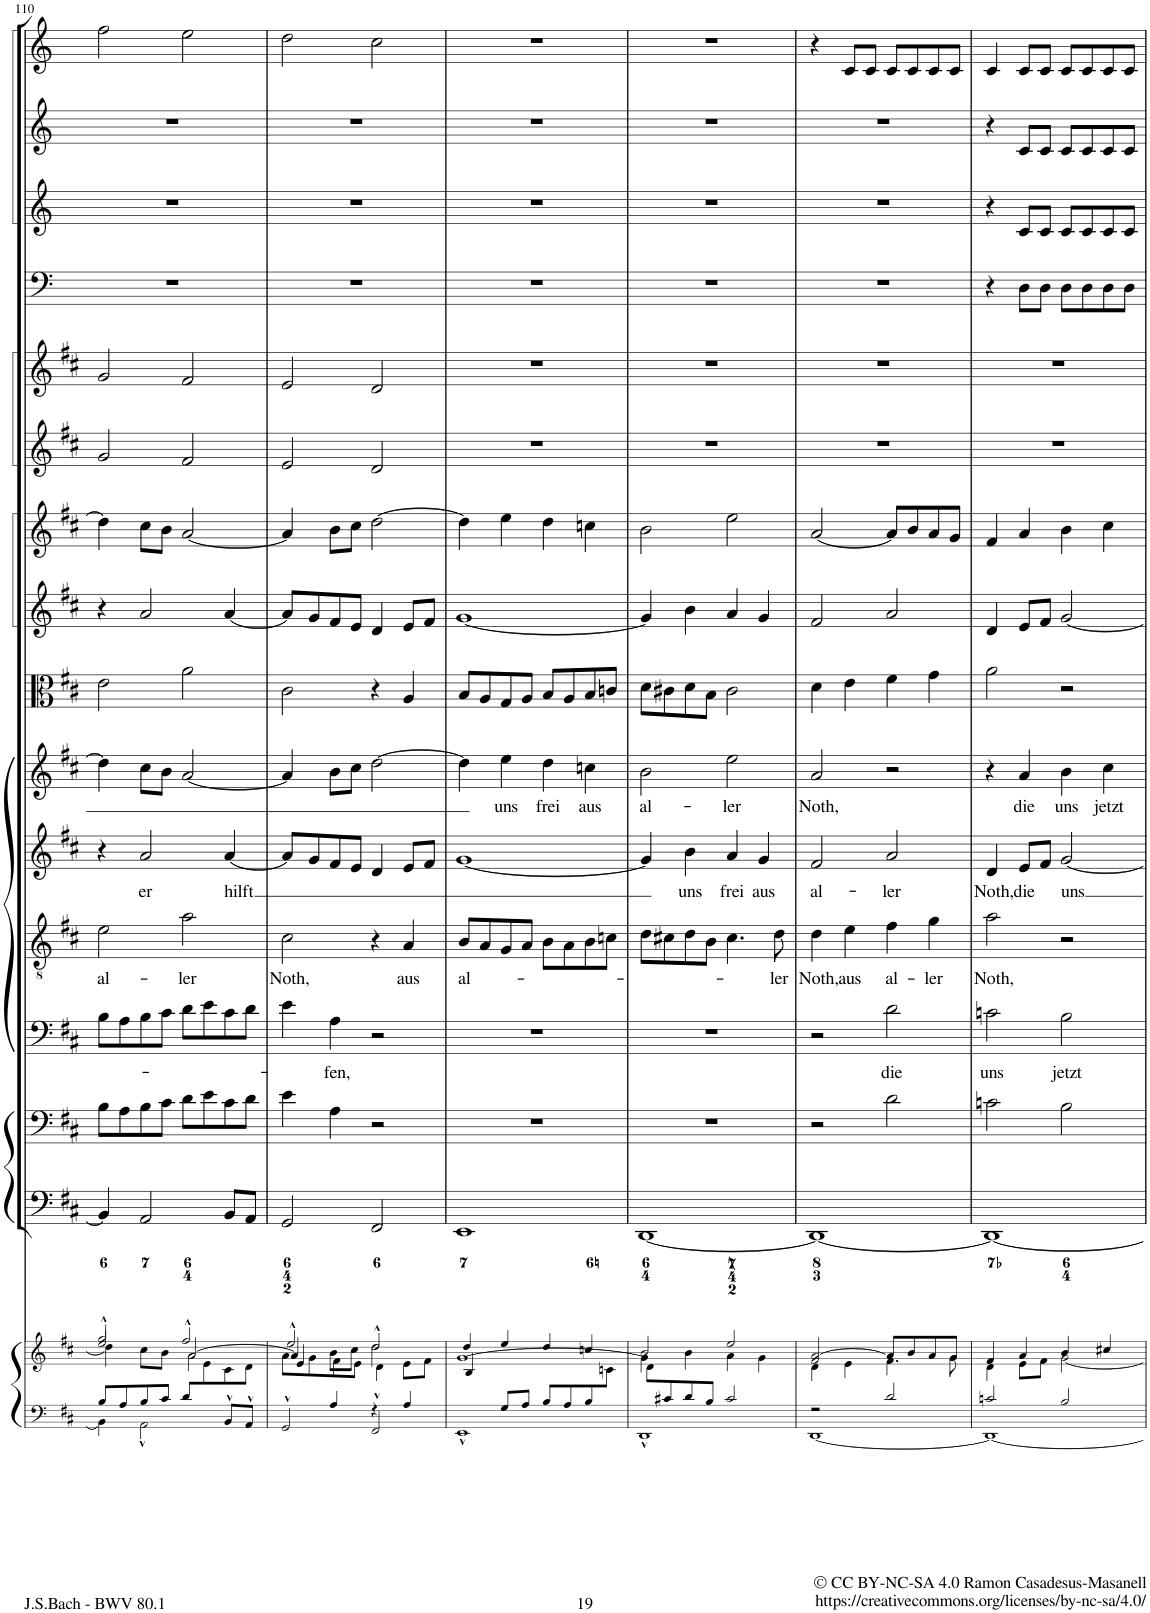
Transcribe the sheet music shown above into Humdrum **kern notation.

**kern	**kern	**kern	**kern	**kern	**text	**kern	**text	**kern	**text	**kern	**text	**kern	**kern	**kern	**kern	**kern	**kern	**kern	**kern	**kern
*part16	*part16	*part15	*part14	*part13	*part13	*part12	*part12	*part11	*part11	*part10	*part10	*part9	*part8	*part7	*part6	*part5	*part4	*part3	*part2	*part1
*staff17	*staff16	*staff15	*staff14	*staff13	*staff13	*staff12	*staff12	*staff11	*staff11	*staff10	*staff10	*staff9	*staff8	*staff7	*staff6	*staff5	*staff4	*staff3	*staff2	*staff1
*I"Piano reduction	*	*I"Violone	*I"Violoncello	*I"Basso	*	*I"Tenore	*	*I"Alto	*	*I"Soprano	*	*I"Viola	*I"Violino II	*I"Violino I	*I"Oboe II	*I"Oboe I	*I"Timpani	*I"Tromba III (D)	*I"Tromba II (D)	*I"Tromba I (D)
*I'Pno	*	*	*	*	*	*	*	*	*	*	*	*	*	*	*I'Ob	*I'Ob	*I'Timp	*	*	*
!!LO:PB:g=z
*clefF4	*clefG2	*clefF4	*clefF4	*clefF4	*	*clefGv2	*	*clefG2	*	*clefG2	*	*clefC3	*clefG2	*clefG2	*clefG2	*clefG2	*clefF4	*clefG2	*clefG2	*clefG2
*	*	*Trd7c12	*	*	*	*	*	*	*	*	*	*	*	*	*	*	*	*Trd-1c-2	*Trd-1c-2	*Trd-1c-2
*k[f#c#]	*k[f#c#]	*k[f#c#]	*k[f#c#]	*k[f#c#]	*	*k[f#c#]	*	*k[f#c#]	*	*k[f#c#]	*	*k[f#c#]	*k[f#c#]	*k[f#c#]	*k[f#c#]	*k[f#c#]	*k[]	*k[]	*k[]	*k[]
*M4/4	*M4/4	*M4/4	*M4/4	*M4/4	*	*M4/4	*	*M4/4	*	*M4/4	*	*M4/4	*M4/4	*M4/4	*M4/4	*M4/4	*M4/4	*M4/4	*M4/4	*M4/4
*met(c)	*met(c)	*met(c)	*met(c)	*met(c)	*	*met(c)	*	*met(c)	*	*met(c)	*	*met(c)	*met(c)	*met(c)	*met(c)	*met(c)	*met(c)	*met(c)	*met(c)	*met(c)
=110	=110	=110	=110	=110	=110	=110	=110	=110	=110	=110	=110	=110	=110	=110	=110	=110	=110	=110	=110	=110
*^	*^	*	*	*	*	*	*	*	*	*	*	*	*	*	*	*	*	*	*	*
*	*	*	*^	*	*	*	*	*	*	*	*	*	*	*	*	*	*	*	*	*	*	*
*	*	*	*	*^	*	*	*	*	*	*	*	*	*	*	*	*	*	*	*	*	*	*	*
!	!	!	!	!	!	!	!	!	!	!	!LO:LY:b	!	!	!	!	!	!	!	!	!	!	!	!	!
8B/L	4BB\]	2gg^^/	4dd\]	2ee/	8ryy	4BB/]	8B\L	8B\L	.	2e\	al-	4r	.	4dd\]	.	2e\	4r	4dd\]	2g/	2g/	1r	1r	1r	2ff\
*	*	*	*	*v	*v	*	*	*	*	*	*	*	*	*	*	*	*	*	*	*	*	*	*	*
8A/	.	.	.	.	.	8A\	8A\	.	.	.	.	.	.	.	.	.	.	.	.	.	.	.	.
!	!	!	!	!	!	!	!	!	!	!	!	!LO:LY:b	!	!	!	!	!	!	!	!	!	!	!
8B/	2AA^^\	.	8cc#\L	.	2AA/	8B\	8B\	.	.	.	2a/	er	8cc#\L	.	.	2a/	8cc#\L	.	.	.	.	.	.
8c#/J	.	.	8b\J	.	.	8c#\J	8c#\J	.	.	.	.	.	8b\J	.	.	.	8b\J	.	.	.	.	.	.
!	!	!	!	!	!	!	!	!	!	!LO:LY:b	!	!	!	!	!	!	!	!	!	!	!	!	!
8d/L	.	2ff#^^/	2a\	[2a/	.	8d\L	8d\L	.	2a\	-ler	.	.	[2a/	.	2a\	.	[2a/	2f#/	2f#/	.	.	.	2ee\
*	*	*	*	*^	*	*	*	*	*	*	*	*	*	*	*	*	*	*	*	*	*	*	*
4.ryy	.	.	.	.	8e\	.	8e\	8e\	.	.	.	.	.	.	.	.	.	.	.	.	.	.	.	.
!	!	!	!	!	!	!	!	!	!	!	!	!	!LO:LY:b	!	!	!	!	!	!	!	!	!	!	!
.	8BB^^/L	.	.	.	8c#\	8BB/L	8c#\	8c#\	.	.	.	[4a/	-hilft	.	.	.	[4a/	.	.	.	.	.	.	.
.	8AA^^/J	.	.	.	8d\J	8AA/J	8d\J	8d\J	.	.	.	.	.	.	.	.	.	.	.	.	.	.	.	.
=111	=111	=111	=111	=111	=111	=111	=111	=111	=111	=111	=111	=111	=111	=111	=111	=111	=111	=111	=111	=111	=111	=111	=111	=111
!	!	!	!	!	!	!	!	!	!	!	!LO:LY:b	!	!	!	!	!	!	!	!	!	!	!	!	!
4ryy	2GG^^/	2ee^^/	8a\L	4a/]	4e/	2GG/	4e\	4e\	.	2c#\	Noth,	8a/L]	.	4a/]	.	2c#\	8a/L]	4a/]	2e/	2e/	1r	1r	1r	2dd\
.	.	.	8g\	.	.	.	.	.	.	.	.	8g/	.	.	.	.	8g/	.	.	.	.	.	.	.
!	!	!	!	!	!	!	!	!	!LO:LY:b	!	!	!	!	!	!	!	!	!	!	!	!	!	!	!
4A/	.	.	8f#\	8b\L	2.ryy	.	4A\	4A\	-fen,	.	.	8f#/	.	8b\L	.	.	8f#/	8b\L	.	.	.	.	.	.
.	.	.	8e\J	8cc#\J	.	.	.	.	.	.	.	8e/J	.	8cc#\J	.	.	8e/J	8cc#\J	.	.	.	.	.	.
4r	2FF#^^/	2dd^^/	4d\	2dd\	.	2FF#/	2r	2r	.	4r	.	4d/	.	[2dd\	.	4r	4d/	[2dd\	2d/	2d/	.	.	.	2cc\
!	!	!	!	!	!	!	!	!	!	!	!LO:LY:b	!	!	!	!	!	!	!	!	!	!	!	!	!
4A/	.	.	8e\L	.	.	.	.	.	.	4A/	aus	8e/L	.	.	.	4A/	8e/L	.	.	.	.	.	.	.
.	.	.	8f#\J	.	.	.	.	.	.	.	.	8f#/J	.	.	.	.	8f#/J	.	.	.	.	.	.	.
*	*	*	*	*v	*v	*	*	*	*	*	*	*	*	*	*	*	*	*	*	*	*	*	*	*
=112	=112	=112	=112	=112	=112	=112	=112	=112	=112	=112	=112	=112	=112	=112	=112	=112	=112	=112	=112	=112	=112	=112	=112
!	!	!	!	!	!	!	!	!	!	!LO:LY:b	!	!	!	!	!	!	!	!	!	!	!	!	!
4ryy	1EE^^	4dd/	[>1g	4B/	1EE	1r	1r	.	8B/L	al-	[1g	.	4dd\]	.	8B/L	[1g	4dd\]	1r	1r	1r	1r	1r	1r
.	.	.	.	.	.	.	.	.	8A/	.	.	.	.	.	8A/	.	.	.	.	.	.	.	.
!	!	!	!	!	!	!	!	!	!	!	!	!	!	!LO:LY:b	!	!	!	!	!	!	!	!	!
8G/L	.	4ee/	.	8ryy	.	.	.	.	8G/	.	.	.	4ee\	uns	8G/	.	4ee\	.	.	.	.	.	.
*	*	*	*v	*v	*	*	*	*	*	*	*	*	*	*	*	*	*	*	*	*	*	*	*
8A/J	.	.	.	.	.	.	.	8A/J	.	.	.	.	.	8A/J	.	.	.	.	.	.	.	.
!	!	!	!	!	!	!	!	!	!	!	!	!	!LO:LY:b	!	!	!	!	!	!	!	!	!
8B/L	.	4dd/	.	.	.	.	.	8B\L	.	.	.	4dd\	frei	8B/L	.	4dd\	.	.	.	.	.	.
8A/	.	.	.	.	.	.	.	8A\	.	.	.	.	.	8A/	.	.	.	.	.	.	.	.
!	!	!	!	!	!	!	!	!	!	!	!	!	!LO:LY:b	!	!	!	!	!	!	!	!	!
8B/	.	4ccn/	.	.	.	.	.	8B\	.	.	.	4ccn\	aus	8B/	.	4ccn\	.	.	.	.	.	.
*	*	*	*^	*	*	*	*	*	*	*	*	*	*	*	*	*	*	*	*	*	*	*
8ryy	.	.	.	8cn\J	.	.	.	.	8cn\J	.	.	.	.	.	8cn/J	.	.	.	.	.	.	.	.
=113	=113	=113	=113	=113	=113	=113	=113	=113	=113	=113	=113	=113	=113	=113	=113	=113	=113	=113	=113	=113	=113	=113	=113
!	!	!	!	!	!	!	!	!	!	!	!	!	!	!LO:LY:b	!	!	!	!	!	!	!	!	!
8ryy	1DD^^	2b/	4g\]	8d\L	[1DD	1r	1r	.	8d\L	.	4g/]	.	2b\	al-	8d\L	4g/]	2b\	1r	1r	1r	1r	1r	1r
8c#X/	.	.	.	2..ryy	.	.	.	.	8c#X\	.	.	.	.	.	8c#X\	.	.	.	.	.	.	.	.
!	!	!	!	!	!	!	!	!	!	!	!	!LO:LY:b	!	!	!	!	!	!	!	!	!	!	!
8d/	.	.	4b\	.	.	.	.	.	8d\	.	4b\	uns	.	.	8d\	4b\	.	.	.	.	.	.	.
8B/J	.	.	.	.	.	.	.	.	8B\J	.	.	.	.	.	8B\J	.	.	.	.	.	.	.	.
!	!	!	!	!	!	!	!	!	!	!	!	!LO:LY:b	!	!LO:LY:b	!	!	!	!	!	!	!	!	!
2c#/	.	2ee/	4a\	.	.	.	.	.	4.c#\	.	4a/	frei	2ee\	ler	2c#\	4a/	2ee\	.	.	.	.	.	.
!	!	!	!	!	!	!	!	!	!	!	!	!LO:LY:b	!	!	!	!	!	!	!	!	!	!	!
.	.	.	4g\	.	.	.	.	.	.	.	4g/	aus	.	.	.	4g/	.	.	.	.	.	.	.
!	!	!	!	!	!	!	!	!	!	!LO:LY:b	!	!	!	!	!	!	!	!	!	!	!	!	!
.	.	.	.	.	.	.	.	.	8d\	-ler	.	.	.	.	.	.	.	.	.	.	.	.	.
*	*	*	*v	*v	*	*	*	*	*	*	*	*	*	*	*	*	*	*	*	*	*	*	*
=114	=114	=114	=114	=114	=114	=114	=114	=114	=114	=114	=114	=114	=114	=114	=114	=114	=114	=114	=114	=114	=114	=114
!	!	!	!	!	!	!	!	!	!LO:LY:b	!	!LO:LY:b	!	!LO:LY:b	!	!	!	!	!	!	!	!	!
2r	[1DD	2f#/ [2a/	4d\	1DD_	2r	2r	.	4d\	Noth,	2f#/	al-	2a/	Noth,	4d\	2f#/	[2a/	1r	1r	1r	1r	1r	4r
!	!	!	!	!	!	!	!	!	!LO:LY:b	!	!	!	!	!	!	!	!	!	!	!	!	!
.	.	.	4e\	.	.	.	.	4e\	aus	.	.	.	.	4e\	.	.	.	.	.	.	.	8c/L
.	.	.	.	.	.	.	.	.	.	.	.	.	.	.	.	.	.	.	.	.	.	8c/J
!	!	!	!	!	!	!	!LO:LY:b	!	!LO:LY:b	!	!LO:LY:b	!	!	!	!	!	!	!	!	!	!	!
2d/	.	8a/L]	4.f#\	.	2d\	2d\	die	4f#\	al-	2a/	ler	2r	.	4f#\	2a/	8a/L]	.	.	.	.	.	8c/L
.	.	8b/	.	.	.	.	.	.	.	.	.	.	.	.	.	8b/	.	.	.	.	.	8c/
!	!	!	!	!	!	!	!	!	!LO:LY:b	!	!	!	!	!	!	!	!	!	!	!	!	!
.	.	8a/	.	.	.	.	.	4g\	ler	.	.	.	.	4g\	.	8a/	.	.	.	.	.	8c/
.	.	8g/J	8g\	.	.	.	.	.	.	.	.	.	.	.	.	8g/J	.	.	.	.	.	8c/J
=115	=115	=115	=115	=115	=115	=115	=115	=115	=115	=115	=115	=115	=115	=115	=115	=115	=115	=115	=115	=115	=115	=115
!	!	!	!	!	!	!	!LO:LY:b	!	!LO:LY:b	!	!LO:LY:b	!	!	!	!	!	!	!	!	!	!	!
2cn/	1DD_	4f#/	4d\	1DD_	2cn\	2cn\	uns	2a\	Noth,	4d/	Noth,	4r	.	2a\	4d/	4f#/	1r	1r	4r	4r	4r	4c/
!	!	!	!	!	!	!	!	!	!	!	!LO:LY:b	!	!LO:LY:b	!	!	!	!	!	!	!	!	!
.	.	4a/	8e\L	.	.	.	.	.	.	8e/L	die	4a/	die	.	8e/L	4a/	.	.	8D\L	8c/L	8c/L	8c/L
.	.	.	8f#\J	.	.	.	.	.	.	8f#/J	.	.	.	.	8f#/J	.	.	.	8D\J	8c/J	8c/J	8c/J
!	!	!	!	!	!	!	!LO:LY:b	!	!	!	!LO:LY:b	!	!LO:LY:b	!	!	!	!	!	!	!	!	!
2B/	.	4b/	[2g\	.	2B\	2B\	jetzt	2r	.	[2g/	uns	4b\	uns	2r	[2g/	4b\	.	.	8D\L	8c/L	8c/L	8c/L
.	.	.	.	.	.	.	.	.	.	.	.	.	.	.	.	.	.	.	8D\	8c/	8c/	8c/
!	!	!	!	!	!	!	!	!	!	!	!	!	!LO:LY:b	!	!	!	!	!	!	!	!	!
.	.	4cc#X/	.	.	.	.	.	.	.	.	.	4cc#\	jetzt	.	.	4cc#\	.	.	8D\	8c/	8c/	8c/
.	.	.	.	.	.	.	.	.	.	.	.	.	.	.	.	.	.	.	8D\J	8c/J	8c/J	8c/J
*v	*v	*	*	*	*	*	*	*	*	*	*	*	*	*	*	*	*	*	*	*	*	*
*	*v	*v	*	*	*	*	*	*	*	*	*	*	*	*	*	*	*	*	*	*	*
=	=	=	=	=	=	=	=	=	=	=	=	=	=	=	=	=	=	=	=	=
*-	*-	*-	*-	*-	*-	*-	*-	*-	*-	*-	*-	*-	*-	*-	*-	*-	*-	*-	*-	*-
